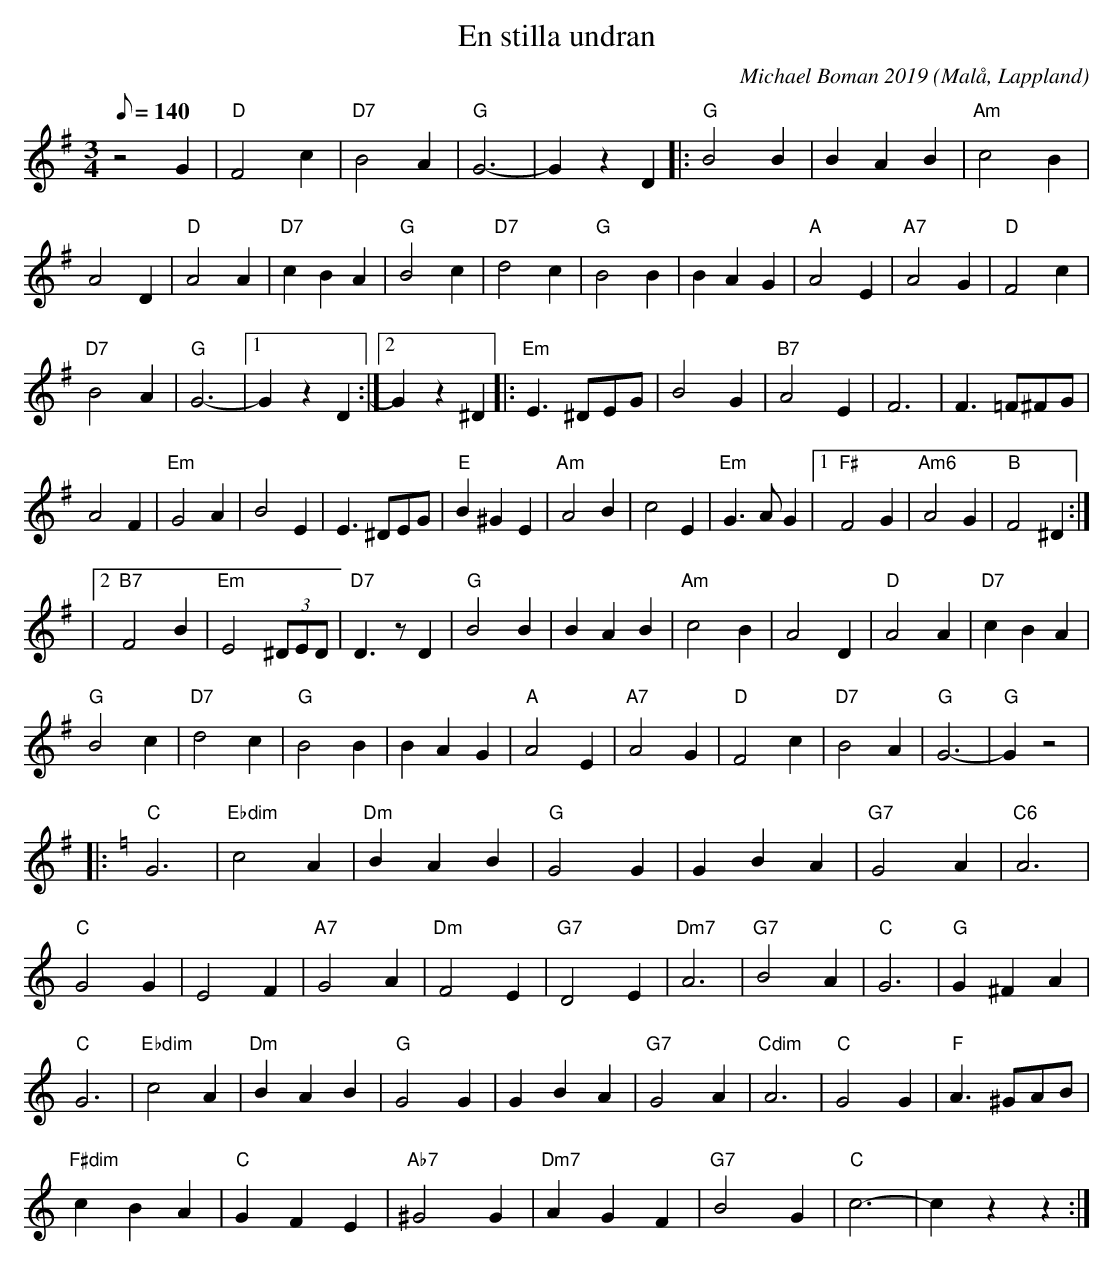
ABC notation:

X:1
T:En stilla undran
O:Malå, Lappland
C:Michael Boman 2019
O:Lappland, Malå
M:3/4
L:1/8
Q:140
K:G
V:1
z4  G2|"D" F4c2|"D7" B4A2|"G" G6- |G2z2D2|:"G" B4B2|B2A2B2 |"Am" c4B2 |
 A4D2 |"D" A4A2 |"D7"  c2B2A2 |"G" B4c2 |"D7" d4c2 |"G" B4B2 |B2A2G2 | "A" A4E2 | "A7" A4G2 | "D" F4c2 |
 "D7" B4A2 | "G" G6- |1 G2z2D2 :|2 G2z2^D2|:"Em" E3^DEG | B4G2 | "B7" A4E2 | F6 | F3 =F^FG|
A4F2 | "Em" G4A2 | B4E2 |E3^DEG | "E" B2 ^G2E2 | "Am" A4B2 | c4E2 | "Em" G3AG2 |1 "F#" F4G2 | "Am6" A4G2 | "B" F4^D2:|
|2 "B7" F4B2 | "Em" E4  (3^DED| "D7" D3zD2 | "G" B4B2 | B2A2B2 | "Am" c4B2 | A4D2 | "D" A4A2|"D7" c2B2A2 |
"G" B4c2 | "D7" d4c2 | "G" B4B2 | B2A2G2 | "A" A4E2 | "A7" A4G2 | "D" F4c2 | "D7" B4A2 |"G" G6- |"G"  G2z4 |
|:[K:C]"C" G6 | "Ebdim" c4A2 | "Dm" B2A2B2 | "G" G4G2 | G2B2A2 | "G7" G4A2 | "C6" A6 |
"C" G4G2 | E4F2 | "A7" G4A2 | "Dm" F4E2 | "G7" D4E2 | "Dm7" A6 | "G7" B4 A2 | "C" G6 | "G" G2^F2A2 |
 "C" G6 |"Ebdim" c4A2 |"Dm" B2A2B2 |"G" G4G2 |G2B2A2 |"G7" G4A2 |"Cdim" A6 |"C" G4G2 |"F" A3^GAB |
 "F#dim" c2B2A2 | "C" G2F2E2 | "Ab7" ^G4G2 | "Dm7" A2G2F2 | "G7"B4G2 | "C" c6- | c2z2z2 :|
